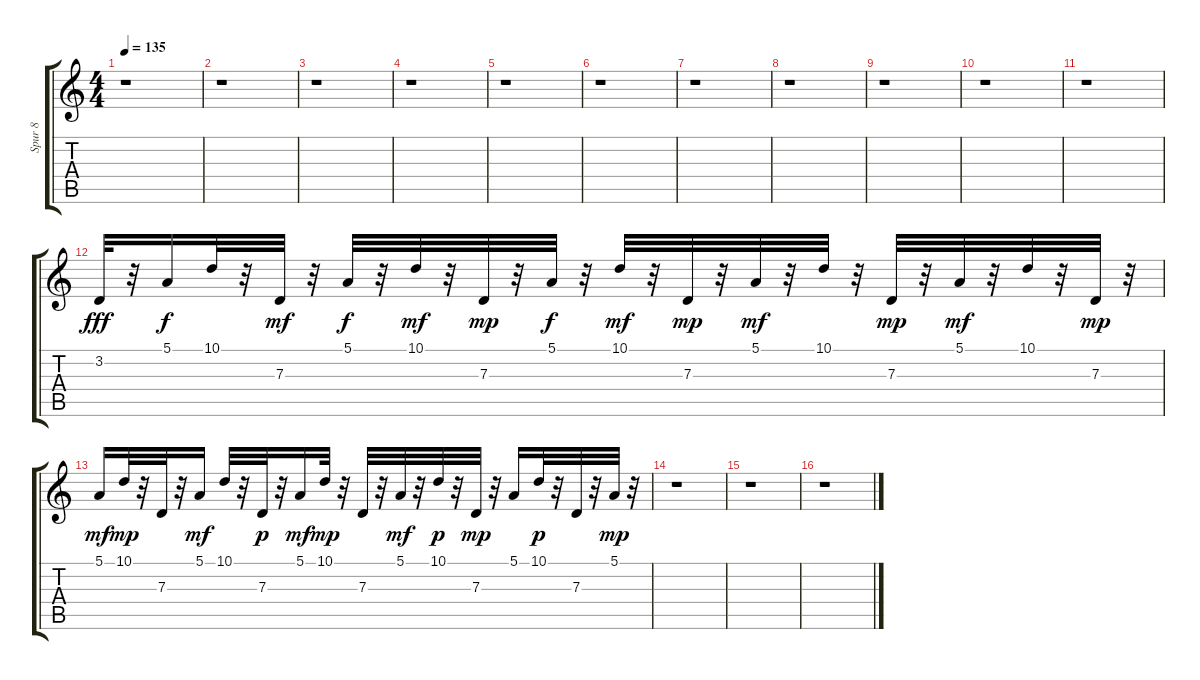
\track ("Spur 8" "Spur 8") {instrument lead7fifths}
\staff {score tabs}
\tuning (E4 B3 G3 D3 A2 E2) {hide}
\ts (4 4)
\tempo 135
\clef g2
\ks c
r.1{dy fff instrument lead7fifths} |
r.1 |
r.1 |
r.1 |
r.1 |
r.1 |
r.1 |
r.1 |
r.1 |
r.1 |
r.1 |
3.2.32 r.32 5.1.16{dy f} 10.1.32 r.32 7.3.32{dy mf} r.32 5.1.32{dy f} r.32 10.1.32{dy mf} r.32 7.3.32{dy mp} r.32 5.1.32{dy f} r.32 10.1.32{dy mf} r.32 7.3.32{dy mp} r.32 5.1.32{dy mf} r.32 10.1.32 r.32 7.3.32{dy mp} r.32 5.1.32{dy mf} r.32 10.1.32 r.32 7.3.32{dy mp} r.32 |
5.1.16{dy mf} 10.1.32{dy mp} r.32 7.3.32 r.32 5.1.16{dy mf} 10.1.32 r.32 7.3.32{dy p} r.32 5.1.16{dy mf} 10.1.32{dy mp} r.32 7.3.32 r.32 5.1.32{dy mf} r.32 10.1.32{dy p} r.32 7.3.32{dy mp} r.32 5.1.16 10.1.32{dy p} r.32 7.3.32 r.32 5.1.32{dy mp} r.32 |
r.1 |
r.1 |
r.1
